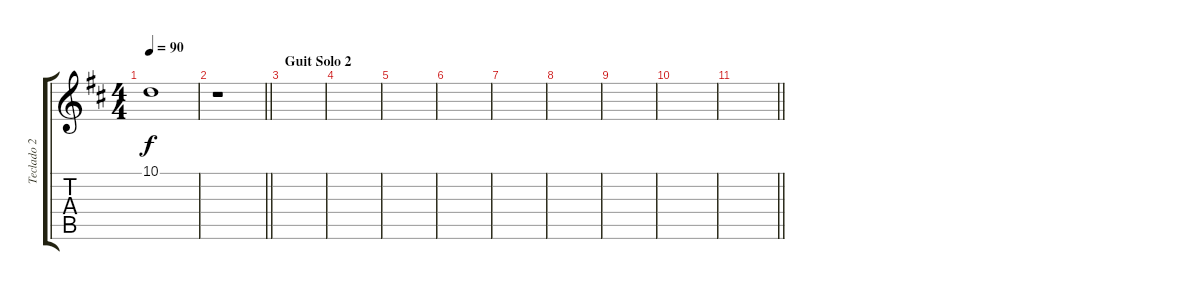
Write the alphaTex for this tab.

\track ("Teclado 2" "Teclado 2") {instrument pad2warm}
\staff {score tabs}
\tuning (E4 B3 G3 D3 A2 E2) {hide}
\ts (4 4)
\tempo 90
\clef g2
\ks d
10.1.1{dy f} |
\barLineRight lightlight
r.1 |
\section ("" "Guit Solo 2")
|
|
|
|
|
|
|
|
\barLineRight lightlight
